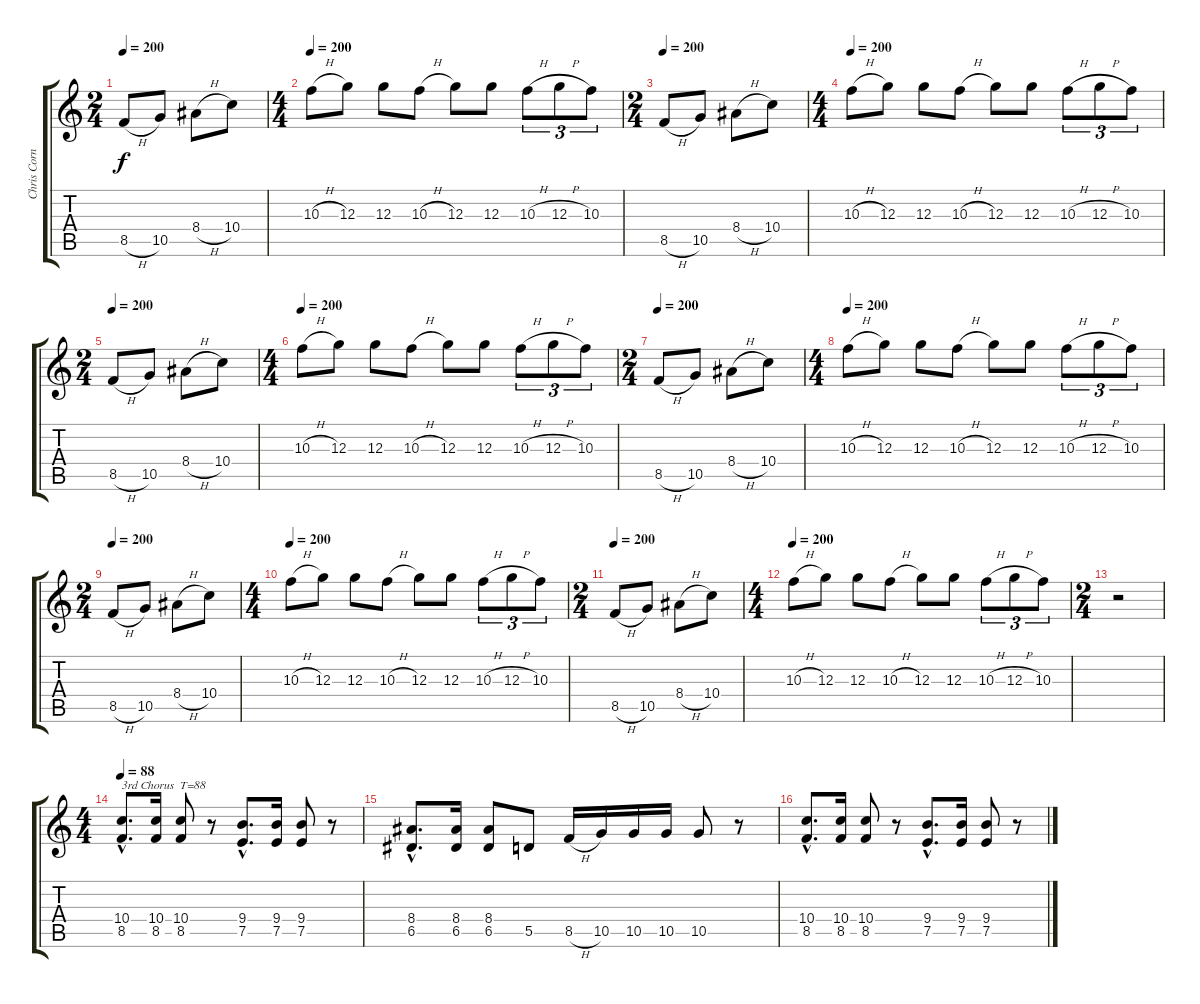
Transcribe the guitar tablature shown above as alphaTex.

\track ("Chris Cornell" "Chris Corn") {instrument overdrivenguitar}
\staff {score tabs}
\tuning (E4 B3 G3 D3 A2 D2) {hide}
\ts (2 4)
\tempo 200
\clef g2
\ks c
8.5{h}.8{dy f} 10.5.8 8.4{h}.8 10.4.8 |
\ts (4 4)
\tempo 200
10.3{h}.8 12.3.8 12.3.8 10.3{h}.8 12.3.8 12.3.8 10.3{h}.8{tu (3 2)} 12.3{h}.8{tu (3 2)} 10.3.8{tu (3 2)} |
\ts (2 4)
\tempo 200
8.5{h}.8 10.5.8 8.4{h}.8 10.4.8 |
\ts (4 4)
\tempo 200
10.3{h}.8 12.3.8 12.3.8 10.3{h}.8 12.3.8 12.3.8 10.3{h}.8{tu (3 2)} 12.3{h}.8{tu (3 2)} 10.3.8{tu (3 2)} |
\ts (2 4)
\tempo 200
8.5{h}.8 10.5.8 8.4{h}.8 10.4.8 |
\ts (4 4)
\tempo 200
10.3{h}.8 12.3.8 12.3.8 10.3{h}.8 12.3.8 12.3.8 10.3{h}.8{tu (3 2)} 12.3{h}.8{tu (3 2)} 10.3.8{tu (3 2)} |
\ts (2 4)
\tempo 200
8.5{h}.8 10.5.8 8.4{h}.8 10.4.8 |
\ts (4 4)
\tempo 200
10.3{h}.8 12.3.8 12.3.8 10.3{h}.8 12.3.8 12.3.8 10.3{h}.8{tu (3 2)} 12.3{h}.8{tu (3 2)} 10.3.8{tu (3 2)} |
\ts (2 4)
\tempo 200
8.5{h}.8 10.5.8 8.4{h}.8 10.4.8 |
\ts (4 4)
\tempo 200
10.3{h}.8 12.3.8 12.3.8 10.3{h}.8 12.3.8 12.3.8 10.3{h}.8{tu (3 2)} 12.3{h}.8{tu (3 2)} 10.3.8{tu (3 2)} |
\ts (2 4)
\tempo 200
8.5{h}.8 10.5.8 8.4{h}.8 10.4.8 |
\ts (4 4)
\tempo 200
10.3{h}.8 12.3.8 12.3.8 10.3{h}.8 12.3.8 12.3.8 10.3{h}.8{tu (3 2)} 12.3{h}.8{tu (3 2)} 10.3.8{tu (3 2)} |
\ts (2 4)
r.2 |
\ts (4 4)
\tempo 88
(10.4{hac} 8.5{hac}).8{d txt "3rd Chorus  T=88"} (10.4 8.5).16 (10.4 8.5).8 r.8 (9.4{hac} 7.5{hac}).8{d} (9.4 7.5).16 (9.4 7.5).8 r.8 |
(8.4{hac} 6.5{hac}).8{d} (8.4 6.5).16 (8.4 6.5).8 5.5.8 8.5{h}.16 10.5.16 10.5.16 10.5.16 10.5.8 r.8 |
(10.4{hac} 8.5{hac}).8{d} (10.4 8.5).16 (10.4 8.5).8 r.8 (9.4{hac} 7.5{hac}).8{d} (9.4 7.5).16 (9.4 7.5).8 r.8
